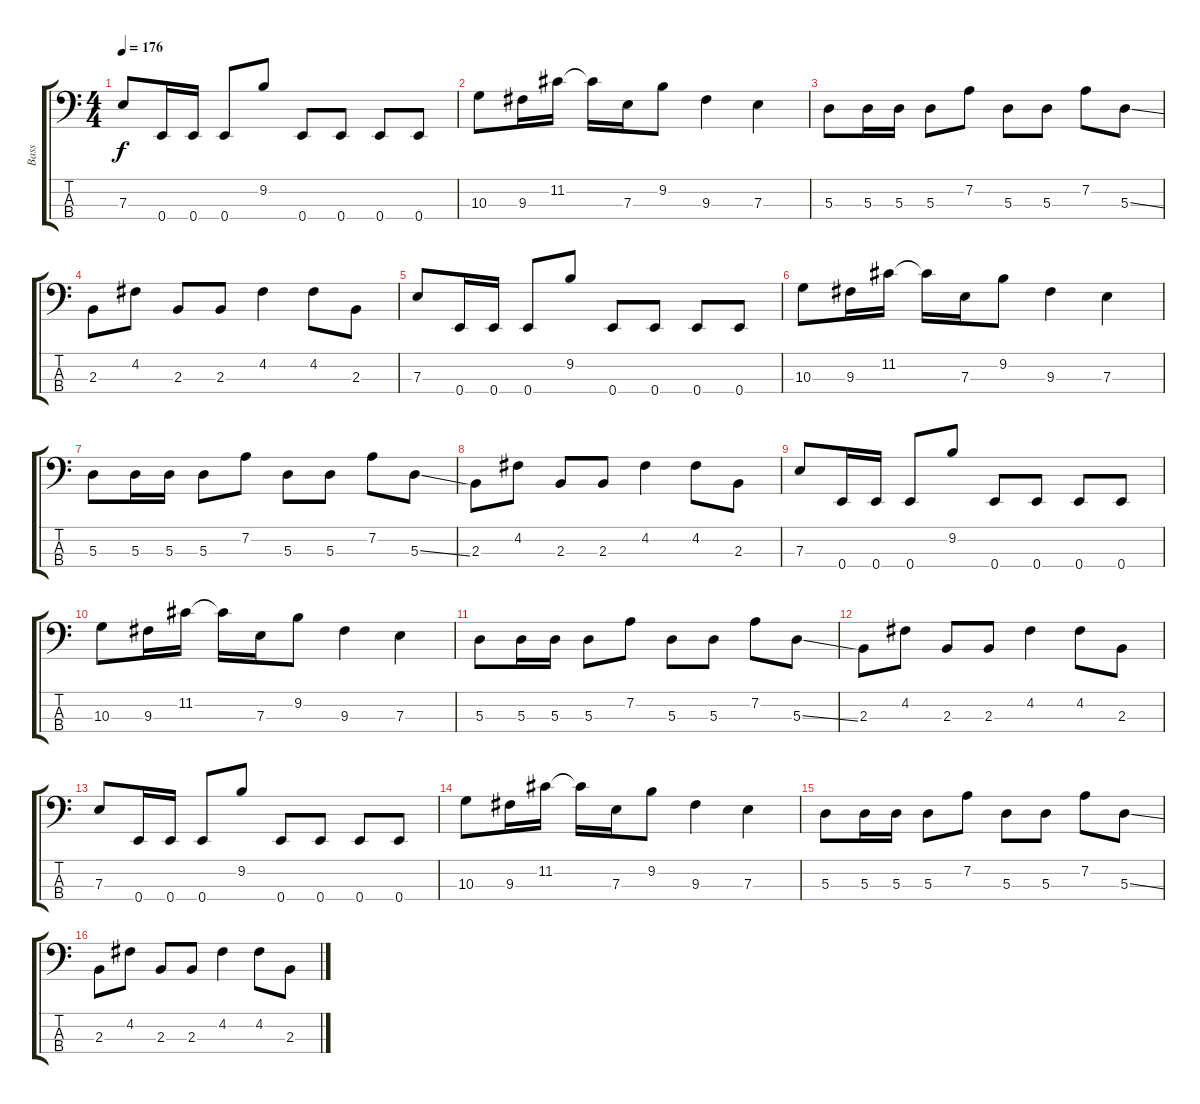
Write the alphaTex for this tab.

\track ("Bass" "Bass") {instrument electricbassfinger}
\staff {score tabs}
\tuning (G2 D2 A1 E1) {hide}
\ts (4 4)
\tempo 176
\clef f4
\ks c
7.3.8{dy f} 0.4.16 0.4.16 0.4.8 9.2.8 0.4.8 0.4.8 0.4.8 0.4.8 |
10.3.8 9.3.16 11.2.16 11.2{t}.16 7.3.16 9.2.8 9.3.4 7.3.4 |
5.3.8 5.3.16 5.3.16 5.3.8 7.2.8 5.3.8 5.3.8 7.2.8 5.3{ss}.8 |
2.3.8 4.2.8 2.3.8 2.3.8 4.2.4 4.2.8 2.3.8 |
7.3.8 0.4.16 0.4.16 0.4.8 9.2.8 0.4.8 0.4.8 0.4.8 0.4.8 |
10.3.8 9.3.16 11.2.16 11.2{t}.16 7.3.16 9.2.8 9.3.4 7.3.4 |
5.3.8 5.3.16 5.3.16 5.3.8 7.2.8 5.3.8 5.3.8 7.2.8 5.3{ss}.8 |
2.3.8 4.2.8 2.3.8 2.3.8 4.2.4 4.2.8 2.3.8 |
7.3.8 0.4.16 0.4.16 0.4.8 9.2.8 0.4.8 0.4.8 0.4.8 0.4.8 |
10.3.8 9.3.16 11.2.16 11.2{t}.16 7.3.16 9.2.8 9.3.4 7.3.4 |
5.3.8 5.3.16 5.3.16 5.3.8 7.2.8 5.3.8 5.3.8 7.2.8 5.3{ss}.8 |
2.3.8 4.2.8 2.3.8 2.3.8 4.2.4 4.2.8 2.3.8 |
7.3.8 0.4.16 0.4.16 0.4.8 9.2.8 0.4.8 0.4.8 0.4.8 0.4.8 |
10.3.8 9.3.16 11.2.16 11.2{t}.16 7.3.16 9.2.8 9.3.4 7.3.4 |
5.3.8 5.3.16 5.3.16 5.3.8 7.2.8 5.3.8 5.3.8 7.2.8 5.3{ss}.8 |
2.3.8 4.2.8 2.3.8 2.3.8 4.2.4 4.2.8 2.3.8
